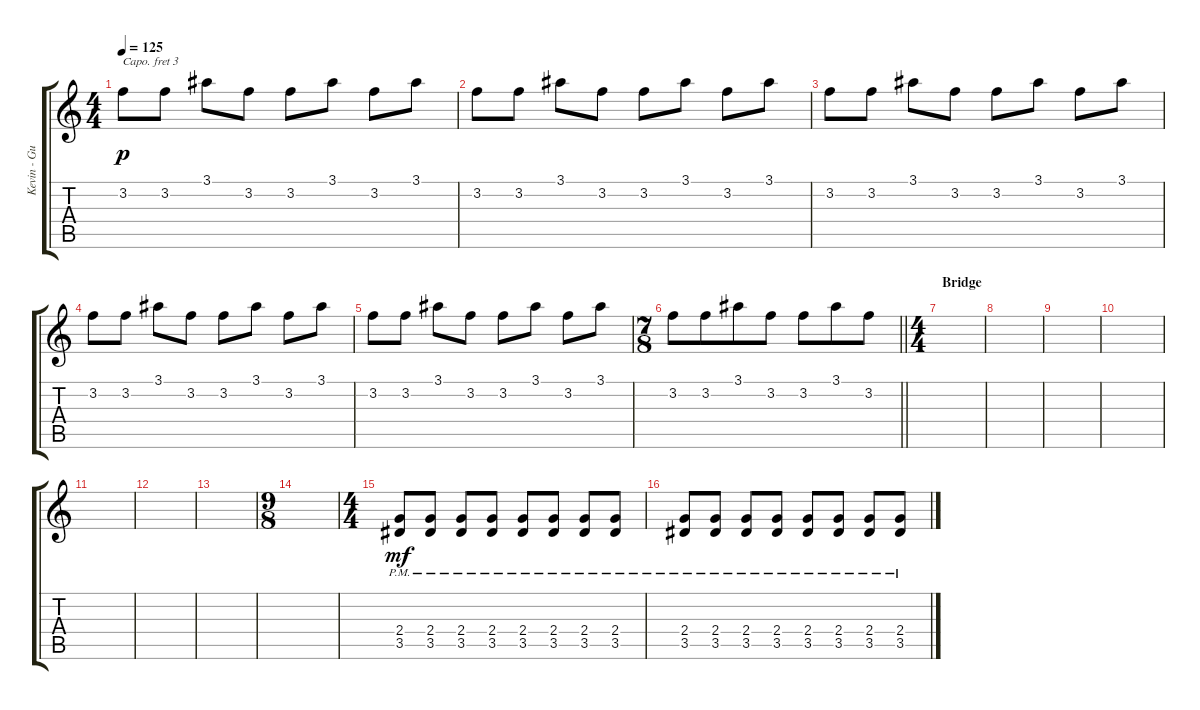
\track ("Kevin - Guitar" "Kevin - Gu") {instrument acousticguitarsteel}
\staff {score tabs}
\capo 3
\tuning (E4 B3 G3 D3 A2 E2) {hide}
\ts (4 4)
\tempo 125
\clef g2
\ks c
3.2.8{dy p} 3.2.8 3.1.8 3.2.8 3.2.8 3.1.8 3.2.8 3.1.8 |
3.2.8 3.2.8 3.1.8 3.2.8 3.2.8 3.1.8 3.2.8 3.1.8 |
3.2.8 3.2.8 3.1.8 3.2.8 3.2.8 3.1.8 3.2.8 3.1.8 |
3.2.8 3.2.8 3.1.8 3.2.8 3.2.8 3.1.8 3.2.8 3.1.8 |
3.2.8 3.2.8 3.1.8 3.2.8 3.2.8 3.1.8 3.2.8 3.1.8 |
\ts (7 8)
\barLineRight lightlight
3.2.8 3.2.8 3.1.8 3.2.8 3.2.8 3.1.8 3.2.8 |
\ts (4 4)
\section ("" "Bridge")
|
|
|
|
|
|
|
\ts (9 8)
|
\ts (4 4)
(2.4{pm} 3.5{pm}).8{dy mf instrument distortionguitar} (2.4{pm} 3.5{pm}).8 (2.4{pm} 3.5{pm}).8 (2.4{pm} 3.5{pm}).8 (2.4{pm} 3.5{pm}).8 (2.4{pm} 3.5{pm}).8 (2.4{pm} 3.5{pm}).8 (2.4{pm} 3.5{pm}).8 |
(2.4{pm} 3.5{pm}).8 (2.4{pm} 3.5{pm}).8 (2.4{pm} 3.5{pm}).8 (2.4{pm} 3.5{pm}).8 (2.4{pm} 3.5{pm}).8 (2.4{pm} 3.5{pm}).8 (2.4{pm} 3.5{pm}).8 (2.4{pm} 3.5{pm}).8
